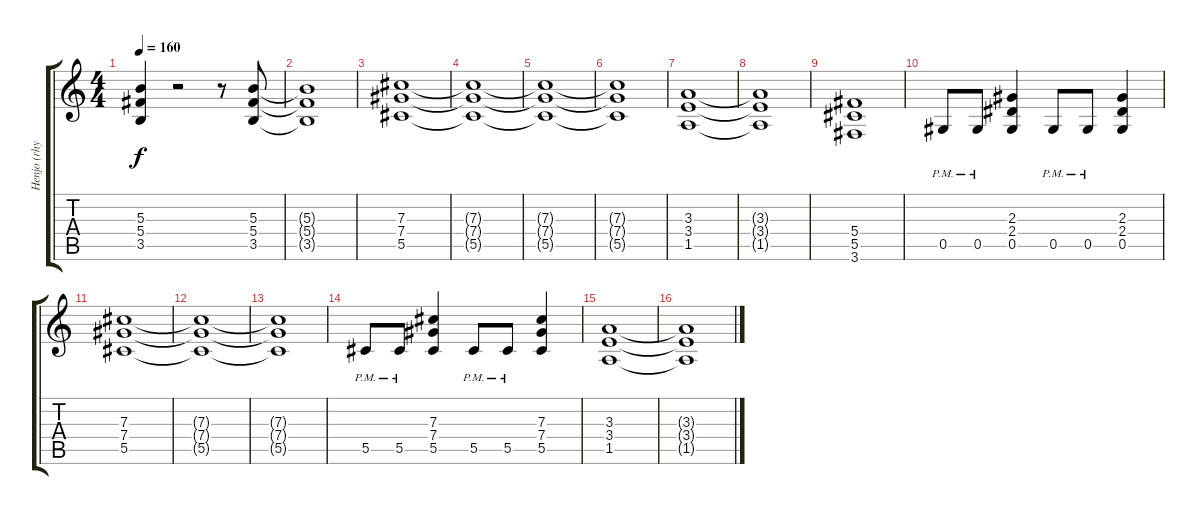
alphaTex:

\track ("Henjo (rhythm)" "Henjo (rhy") {instrument distortionguitar}
\staff {score tabs}
\tuning (Eb4 Bb3 Gb3 Db3 Ab2 Eb2) {hide}
\ts (4 4)
\tempo 160
\clef g2
\ks c
(5.3 5.4 3.5).4{dy f} r.2 r.8 (5.3 5.4 3.5).8 |
(5.3{t} 5.4{t} 3.5{t}).1 |
(7.3 7.4 5.5).1 |
(7.3{t} 7.4{t} 5.5{t}).1 |
(7.3{t} 7.4{t} 5.5{t}).1 |
(7.3{t} 7.4{t} 5.5{t}).1 |
(3.3 3.4 1.5).1 |
(3.3{t} 3.4{t} 1.5{t}).1 |
(5.4 5.5 3.6).1 |
0.5{pm}.8 0.5{pm}.8 (2.3 2.4 0.5).4 0.5{pm}.8 0.5{pm}.8 (2.3 2.4 0.5).4 |
(7.3 7.4 5.5).1 |
(7.3{t} 7.4{t} 5.5{t}).1 |
(7.3{t} 7.4{t} 5.5{t}).1 |
5.5{pm}.8 5.5{pm}.8 (7.3 7.4 5.5).4 5.5{pm}.8 5.5{pm}.8 (7.3 7.4 5.5).4 |
(3.3 3.4 1.5).1 |
(3.3{t} 3.4{t} 1.5{t}).1
